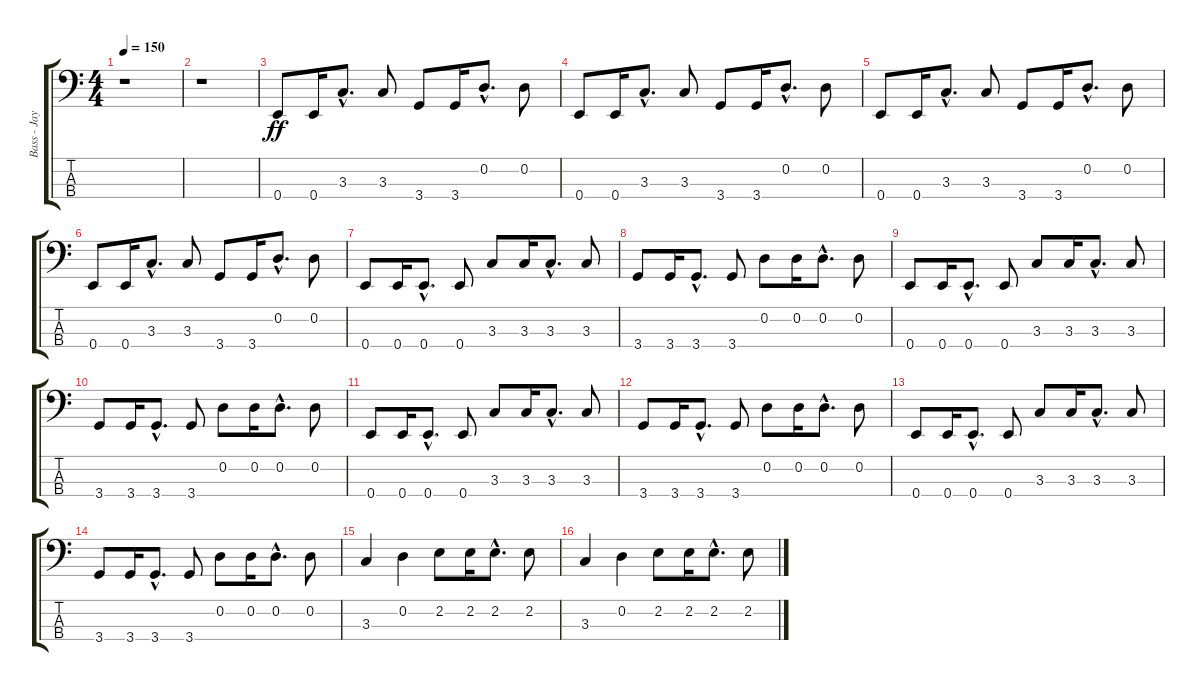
\track ("Bass - Jay Bentley" "Bass - Jay") {instrument electricbasspick}
\staff {score tabs}
\tuning (G2 D2 A1 E1) {hide}
\ts (4 4)
\tempo 150
\clef f4
\ks c
r.1{dy ff instrument electricbasspick} |
r.1 |
0.4.8 0.4.16 3.3{hac}.8{d} 3.3.8 3.4.8 3.4.16 0.2{hac}.8{d} 0.2.8 |
0.4.8 0.4.16 3.3{hac}.8{d} 3.3.8 3.4.8 3.4.16 0.2{hac}.8{d} 0.2.8 |
0.4.8 0.4.16 3.3{hac}.8{d} 3.3.8 3.4.8 3.4.16 0.2{hac}.8{d} 0.2.8 |
0.4.8 0.4.16 3.3{hac}.8{d} 3.3.8 3.4.8 3.4.16 0.2{hac}.8{d} 0.2.8 |
0.4.8 0.4.16 0.4{hac}.8{d} 0.4.8 3.3.8 3.3.16 3.3{hac}.8{d} 3.3.8 |
3.4.8 3.4.16 3.4{hac}.8{d} 3.4.8 0.2.8 0.2.16 0.2{hac}.8{d} 0.2.8 |
0.4.8 0.4.16 0.4{hac}.8{d} 0.4.8 3.3.8 3.3.16 3.3{hac}.8{d} 3.3.8 |
3.4.8 3.4.16 3.4{hac}.8{d} 3.4.8 0.2.8 0.2.16 0.2{hac}.8{d} 0.2.8 |
0.4.8 0.4.16 0.4{hac}.8{d} 0.4.8 3.3.8 3.3.16 3.3{hac}.8{d} 3.3.8 |
3.4.8 3.4.16 3.4{hac}.8{d} 3.4.8 0.2.8 0.2.16 0.2{hac}.8{d} 0.2.8 |
0.4.8 0.4.16 0.4{hac}.8{d} 0.4.8 3.3.8 3.3.16 3.3{hac}.8{d} 3.3.8 |
3.4.8 3.4.16 3.4{hac}.8{d} 3.4.8 0.2.8 0.2.16 0.2{hac}.8{d} 0.2.8 |
3.3.4 0.2.4 2.2.8 2.2.16 2.2{hac}.8{d} 2.2.8 |
3.3.4 0.2.4 2.2.8 2.2.16 2.2{hac}.8{d} 2.2.8
